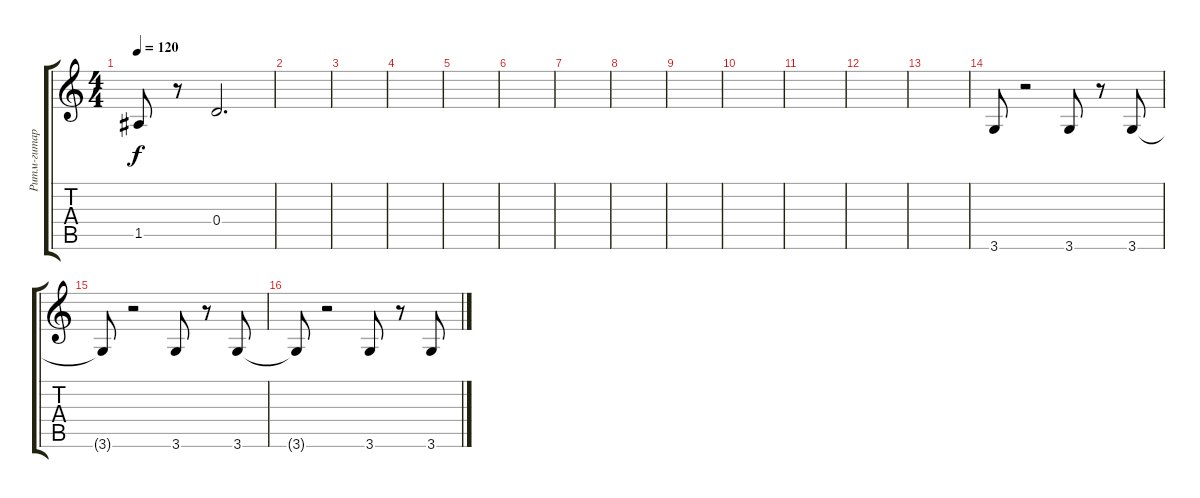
\track ("Ритм-гитара" "Ритм-гитар") {instrument electricguitarclean}
\staff {score tabs}
\tuning (E4 B3 G3 D3 A2 E2) {hide}
\ts (4 4)
\tempo 120
\clef g2
\ks c
1.5.8{dy f} r.8 0.4.2{d} |
|
|
|
|
|
|
|
|
|
|
|
|
3.6.8 r.2 3.6.8 r.8 3.6.8 |
3.6{t}.8 r.2 3.6.8 r.8 3.6.8 |
3.6{t}.8 r.2 3.6.8 r.8 3.6.8
